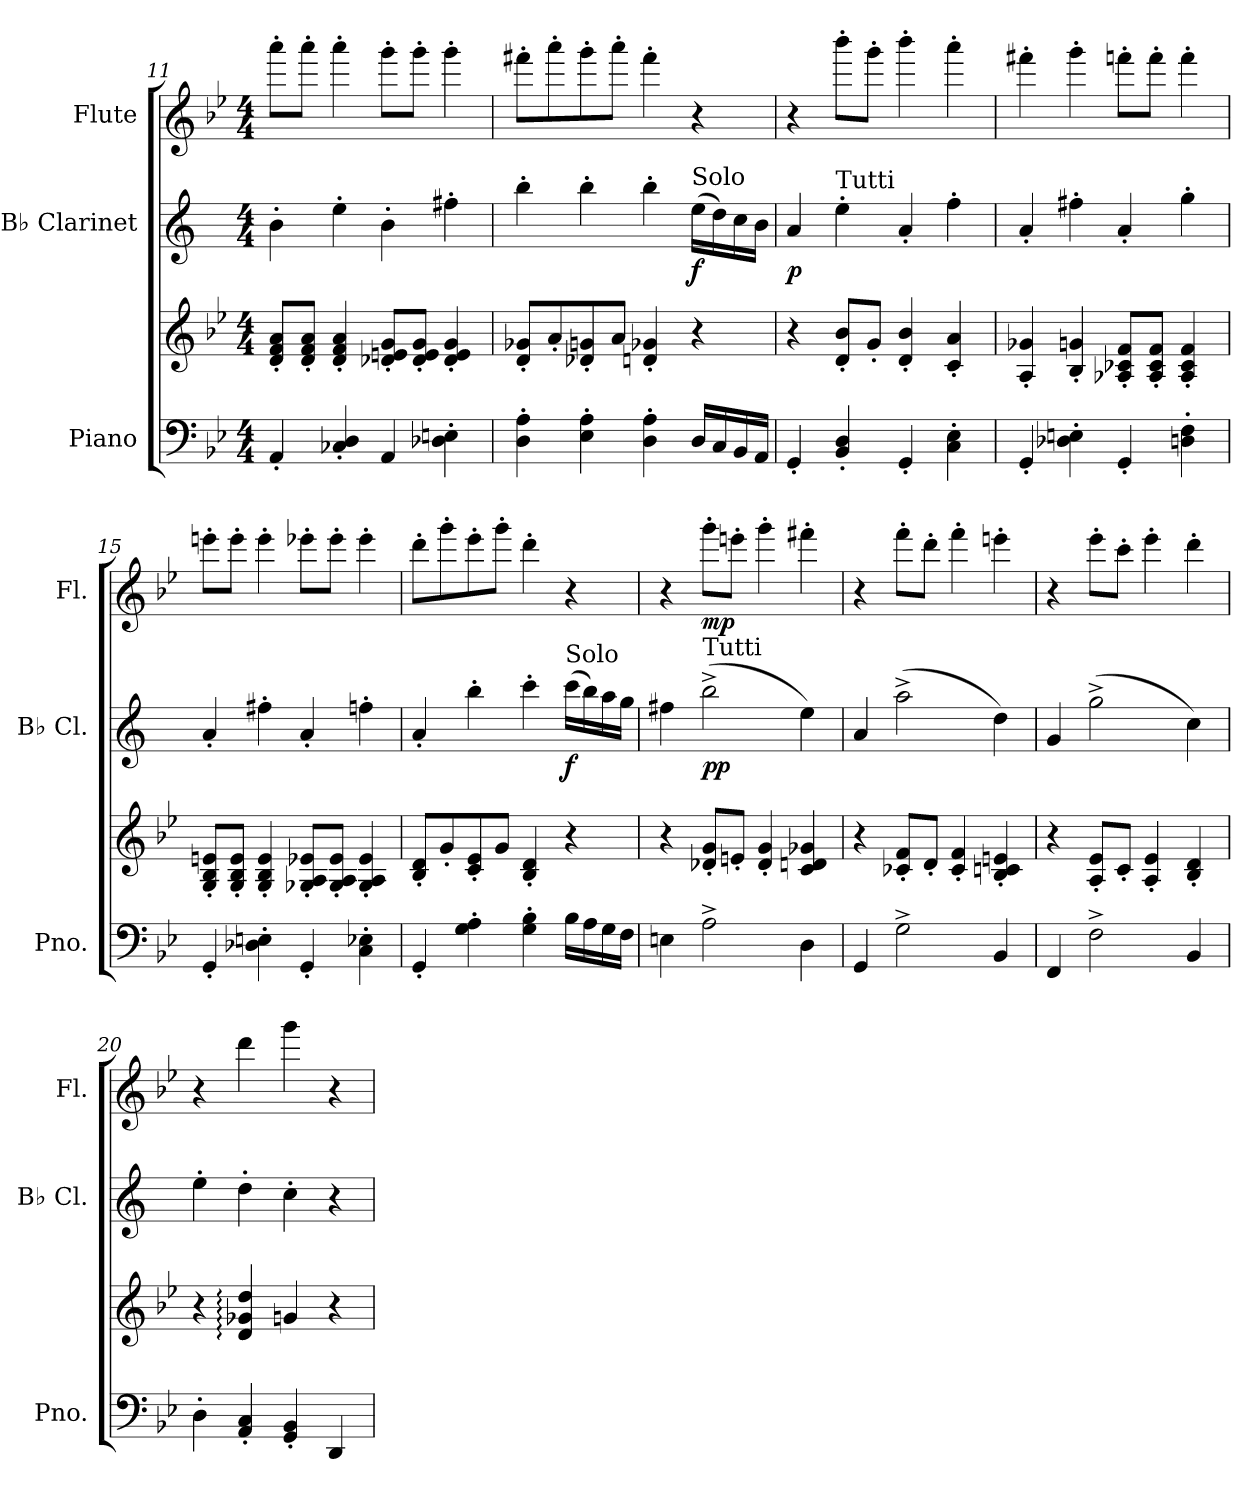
**kern	**kern	**kern	**dynam	**kern	**dynam
*part3	*part3	*part2	*part2	*part1	*part1
*staff4	*staff3	*staff2	*staff2	*staff1	*staff1
*I"Piano	*	*I"B♭ Clarinet	*	*I"Flute	*
*I'Pno.	*	*I'B♭ Cl.	*	*I'Fl.	*
!!LO:PB:g=z
*clefF4	*clefG2	*clefG2	*	*clefG2	*
*	*	*ITrd1c2	*	*	*
*k[b-e-]	*k[b-e-]	*k[b-e-]	*	*k[b-e-]	*
*M4/4	*M4/4	*M4/4	*	*M4/4	*
=11	=11	=11	=11	=11	=11
4AA'/	8d/' 8f/' 8a/'L	4a'\	.	8aaa'\L	.
.	8d/' 8f/' 8a/'J	.	.	8aaa'\J	.
4C-X/' 4D/'	4d/' 4f/' 4a/'	4dd'\	.	4aaa'\	.
4AA/	8d-X/' 8en/' 8g/'L	4a'\	.	8ggg'\L	.
.	8d-/' 8e/' 8g/'J	.	.	8ggg'\J	.
4D-X\' 4En\'	4d-/' 4e/' 4g/'	4een'\	.	4ggg'\	.
=12	=12	=12	=12	=12	=12
4D\' 4A\'	8d/' 8g-X/'L	4aa'\	.	8fff#X'\L	.
.	8a'/	.	.	8aaa'\	.
4E-\' 4A\'	8d-X/' 8gn/'	4aa'\	.	8ggg'\	.
.	8a/J	.	.	8aaa'\J	.
4D\' 4A\'	4dn/' 4g-X/'	4aa'\	.	4fff#'\	.
!	!	!LO:TX:a:t=Solo	!	!	!
!	!	!	!LO:DY:b	!	!
16D/LL	4r	(16dd\LL	f	4r	.
16C/	.	16cc\)	.	.	.
16BB-/	.	16b-\	.	.	.
16AA/JJ	.	16a\JJ	.	.	.
!!LO:LB:g=z
=13	=13	=13	=13	=13	=13
!	!	!	!LO:DY:b	!	!
4GG'/	4r	4g/	p	4r	.
!	!	!LO:TX:a:t=Tutti	!	!	!
4BB-/' 4D/'	8d/' 8b-/'L	4dd'\	.	8bbb-'\L	.
.	8g'/J	.	.	8ggg'\J	.
4GG'/	4d/' 4b-/'	4g'/	.	4bbb-'\	.
4C\' 4E-\'	4c/' 4a/'	4ee-'\	.	4aaa'\	.
=14	=14	=14	=14	=14	=14
4GG'/	4A/' 4g-X/'	4g'/	.	4fff#X'\	.
4D-X\' 4En\'	4B-/' 4gn/'	4een'\	.	4ggg'\	.
4GG'/	8A-X/' 8c-X/' 8f/'L	4g'/	.	8fffn'\L	.
.	8A-/' 8c-/' 8f/'J	.	.	8fff'\J	.
4Dn\' 4F\'	4A-/' 4c-/' 4f/'	4ff'\	.	4fff'\	.
!!LO:PB:g=z
=15	=15	=15	=15	=15	=15
4GG'/	8G/' 8B-/' 8en/'L	4g'/	.	8eeen'\L	.
.	8G/' 8B-/' 8e/'J	.	.	8eee'\J	.
4D-X\' 4En\'	4G/' 4B-/' 4e/'	4een'\	.	4eee'\	.
4GG'/	8G-X/' 8A/' 8e-X/'L	4g'/	.	8eee-X'\L	.
.	8G-/' 8A/' 8e-/'J	.	.	8eee-'\J	.
4C\' 4E-X\'	4G-/' 4A/' 4e-/'	4ee-X'\	.	4eee-'\	.
=16	=16	=16	=16	=16	=16
4GG'/	8B-/' 8d/'L	4g'/	.	8ddd'\L	.
.	8g'/	.	.	8ggg'\	.
4G\' 4A\'	8c/' 8e-/'	4aa'\	.	8eee-'\	.
.	8g/J	.	.	8ggg'\J	.
4G\' 4B-\'	4B-/' 4d/'	4bb-'\	.	4ddd'\	.
!	!	!LO:TX:a:t=Solo	!	!	!
!	!	!	!LO:DY:b	!	!
16B-\LL	4r	(16bb-\LL	f	4r	.
16A\	.	16aa\)	.	.	.
16G\	.	16gg\	.	.	.
16F\JJ	.	16ff\JJ	.	.	.
!!LO:LB:g=z
=17	=17	=17	=17	=17	=17
4En\	4r	4een\	.	4r	.
!	!	!LO:TX:a:t=Tutti	!	!	!
!	!	!	!LO:DY:b	!	!LO:DY:b
2A^\	8d-X/' 8g/'L	(2aa^\	pp	8ggg'\L	mp
.	8en'/J	.	.	8eeen'\J	.
.	4d-/' 4g/'	.	.	4ggg'\	.
4D\	4c/ 4dn/ 4g-X/	4dd\)	.	4fff#X'\	.
=18	=18	=18	=18	=18	=18
4GG/	4r	4g/	.	4r	.
2G^\	8c-X/' 8f/'L	(2gg^\	.	8fff'\L	.
.	8d'/J	.	.	8ddd'\J	.
.	4c-/' 4f/'	.	.	4fff'\	.
4BB-/	4B-/' 4cn/' 4en/'	4cc\)	.	4eeen'\	.
=19	=19	=19	=19	=19	=19
4FF/	4r	4f/	.	4r	.
2F^\	8A/' 8e-/'L	(2ff^\	.	8eee-'\L	.
.	8c'/J	.	.	8ccc'\J	.
.	4A/' 4e-/'	.	.	4eee-'\	.
4BB-/	4B-/' 4d/'	4b-\)	.	4ddd'\	.
!!LO:PB:g=z
=20	=20	=20	=20	=20	=20
4D'\	4r	4dd'\	.	4r	.
4AA/' 4C/'	4d/: 4g-X/: 4dd/:	4cc'\	.	4ddd\	.
4GG/' 4BB-/'	4gn/	4b-'\	.	4ggg\	.
4DD/	4r	4r	.	4r	.
=	=	=	=	=	=
*-	*-	*-	*-	*-	*-
